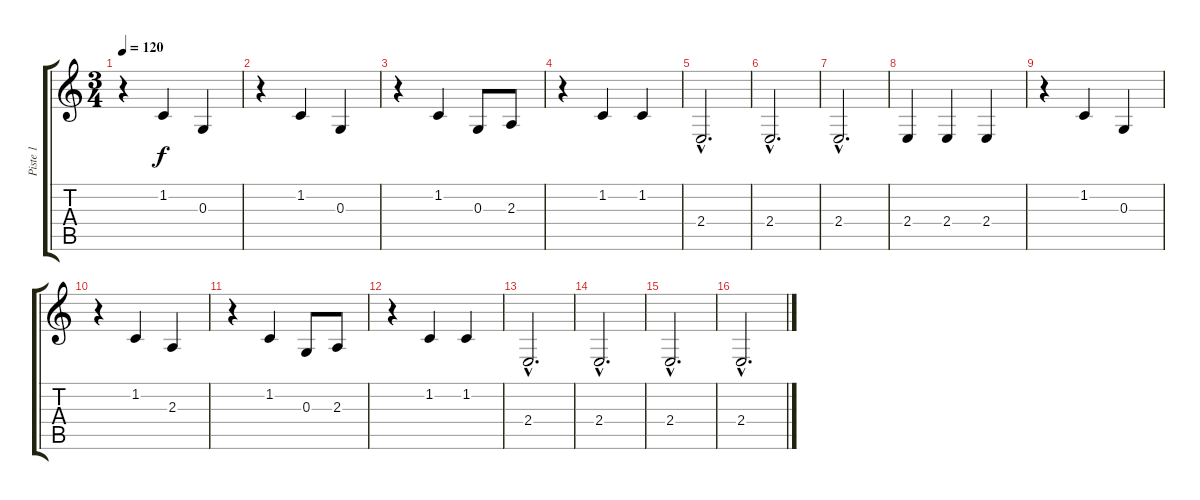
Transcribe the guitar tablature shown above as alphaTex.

\track ("Piste 1" "Piste 1") {instrument acousticgrandpiano}
\staff {score tabs}
\tuning (E4 B3 G3 D3 A2 E2) {hide}
\ts (3 4)
\tempo 120
\clef g2
\ks c
r.4{dy f instrument acousticgrandpiano} 1.2.4 0.3.4 |
r.4 1.2.4 0.3.4 |
r.4 1.2.4 0.3.8 2.3.8 |
r.4 1.2.4 1.2.4 |
2.4{hac}.2{d} |
2.4{hac}.2{d} |
2.4{hac}.2{d} |
2.4.4 2.4.4 2.4.4 |
r.4 1.2.4 0.3.4 |
r.4 1.2.4 2.3.4 |
r.4 1.2.4 0.3.8 2.3.8 |
r.4 1.2.4 1.2.4 |
2.4{hac}.2{d} |
2.4{hac}.2{d} |
2.4{hac}.2{d} |
2.4{hac}.2{d}
